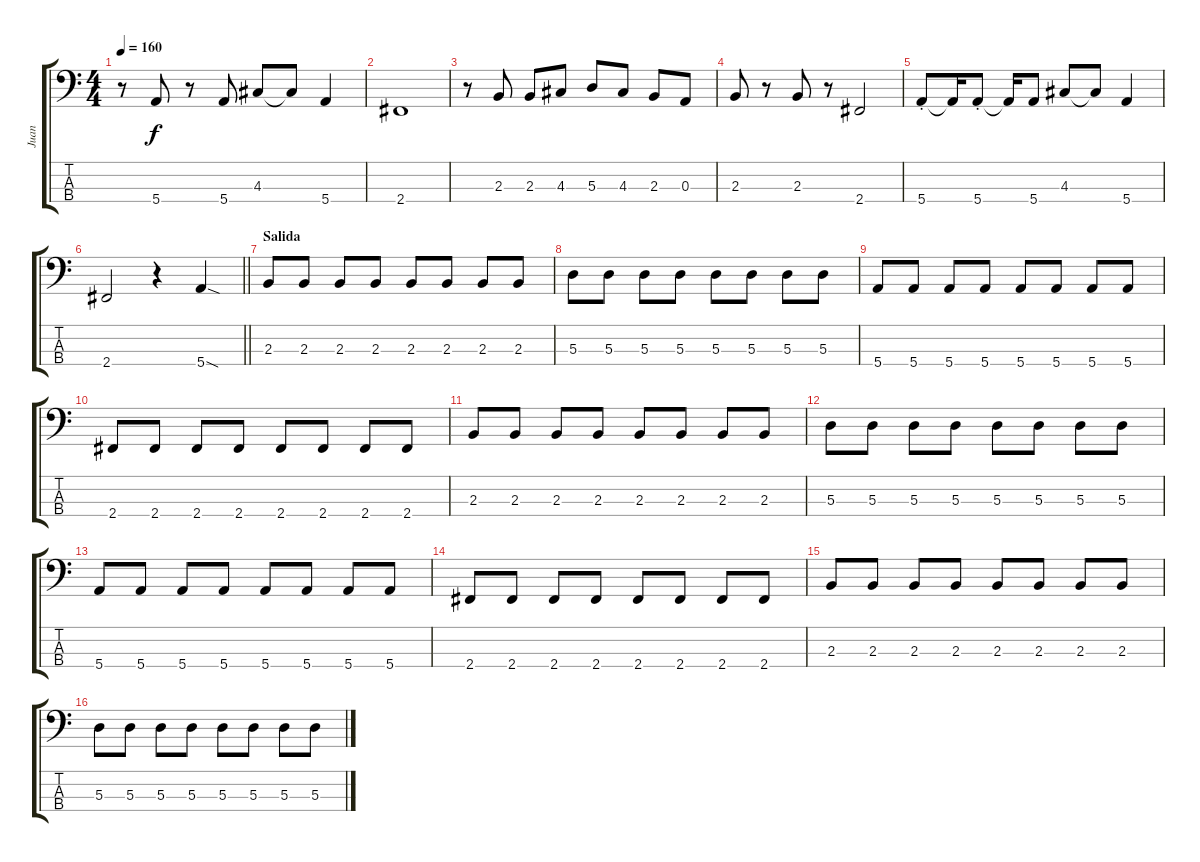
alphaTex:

\track ("Juan" "Juan") {instrument electricbassfinger}
\staff {score tabs}
\tuning (G2 D2 A1 E1) {hide}
\ts (4 4)
\tempo 160
\clef f4
\ks c
r.8{dy f} 5.4.8 r.8 5.4.8 4.3.8 4.3{t}.8 5.4.4 |
2.4.1 |
r.8 2.3.8 2.3.8 4.3.8 5.3.8 4.3.8 2.3.8 0.3.8 |
2.3.8 r.8 2.3.8 r.8 2.4.2 |
5.4{st}.8 5.4{t}.16 5.4{st}.8 5.4{t}.16 5.4.8 4.3.8 4.3{t}.8 5.4.4 |
\barLineRight lightlight
2.4.2 r.4 5.4{sod}.4{volume 16} |
\section ("" "Salida")
2.3.8 2.3.8 2.3.8 2.3.8 2.3.8 2.3.8 2.3.8 2.3.8 |
5.3.8 5.3.8 5.3.8 5.3.8 5.3.8 5.3.8 5.3.8 5.3.8 |
5.4.8 5.4.8 5.4.8 5.4.8 5.4.8 5.4.8 5.4.8 5.4.8 |
2.4.8 2.4.8 2.4.8 2.4.8 2.4.8 2.4.8 2.4.8 2.4.8 |
2.3.8 2.3.8 2.3.8 2.3.8 2.3.8 2.3.8 2.3.8 2.3.8 |
5.3.8 5.3.8 5.3.8 5.3.8 5.3.8 5.3.8 5.3.8 5.3.8 |
5.4.8 5.4.8 5.4.8 5.4.8 5.4.8 5.4.8 5.4.8 5.4.8 |
2.4.8 2.4.8 2.4.8 2.4.8 2.4.8 2.4.8 2.4.8 2.4.8 |
2.3.8 2.3.8 2.3.8 2.3.8 2.3.8 2.3.8 2.3.8 2.3.8 |
5.3.8 5.3.8 5.3.8 5.3.8 5.3.8 5.3.8 5.3.8 5.3.8
